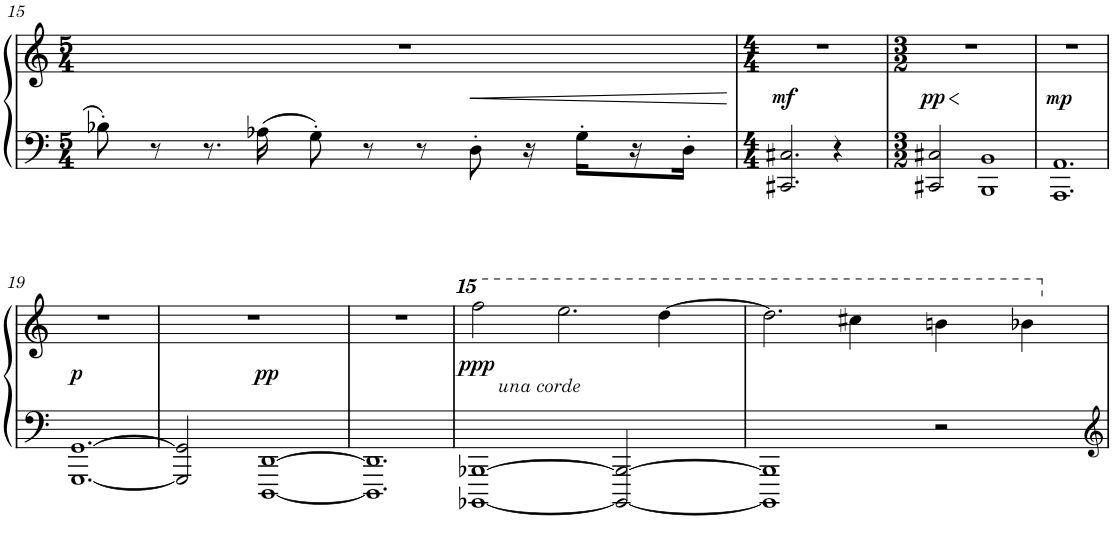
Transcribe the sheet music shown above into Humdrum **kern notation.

**kern	**kern	**dynam
*part1	*part1	*part1
*staff2	*staff1	*staff1/2
*I"Piano	*	*
*I'Pno	*	*
!!LO:PB:g=z
*clefF4	*clefG2	*
*k[]	*k[]	*
*M5/4	*M5/4	*
=15	=15	=15
8B-X'\	4%5r	.
8r	.	.
8.r	.	.
16A-X\	.	.
8G'\	.	.
8r	.	.
8r	.	.
8D'\	.	.
16r	.	.
16G'\LL	.	.
16r	.	.
16D'\JJ	.	.
=16	=16	=16
*M4/4	*M4/4	*
!	!	!LO:DY:b
2.CC#X/ 2.C#X/	1r	mf
4r	.	.
=17	=17	=17
*M3/2	*M3/2	*
!	!	!LO:DY:a=2
2CC#X/ 2C#X/	1.r	pp
1BBB 1BB	.	.
=18	=18	=18
!	!	!LO:DY:a=2
1.AAA 1.AA	1.r	mp
!!LO:LB:g=z
=19	=19	=19
!	!	!LO:DY:a=2
[1.GGG [1.GG	1.r	p
=20	=20	=20
2GGG/] 2GG/]	1.r	.
!	!	!LO:DY:a=2
[1DDD [1DD	.	pp
=21	=21	=21
1.DDD] 1.DD]	1.r	.
=22	=22	=22
*	*15ma	*
!	!LO:TX:b:i:t=una corde	!
!	!	!LO:DY:b
[1BBBB-X [1BBB-X	2ffff\	ppp
.	2.eeee\	.
2BBBB-/_ 2BBB-/_	.	.
.	[4dddd\	.
=23	=23	=23
1BBBB-] 1BBB-]	2.dddd\]	.
.	4cccc#X\	.
2r	4bbbn\	.
.	4bbb-X\	.
*	*X15ma	*
=	=	=
*-	*-	*-
